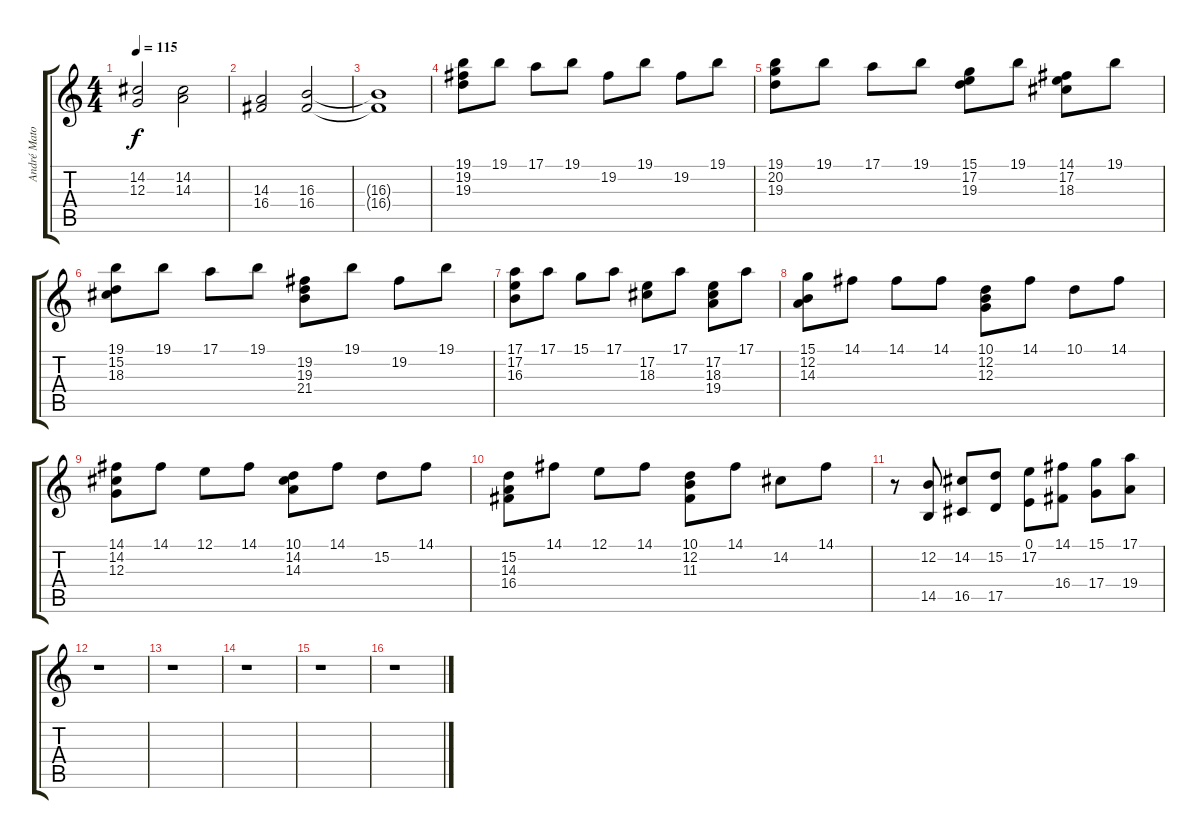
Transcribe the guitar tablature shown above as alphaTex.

\track ("André Matos (tecl)" "André Mato") {instrument stringensemble1}
\staff {score tabs}
\tuning (E4 B3 G3 D3 A2 E2) {hide}
\ts (4 4)
\tempo 115
\clef g2
\ks c
(14.2 12.3).2{dy f} (14.2 14.3).2 |
(14.3 16.4).2 (16.3 16.4).2 |
(16.3{t} 16.4{t}).1 |
(19.1 19.2 19.3).8 19.1.8 17.1.8 19.1.8 19.2.8 19.1.8 19.2.8 19.1.8 |
(19.1 20.2 19.3).8 19.1.8 17.1.8 19.1.8 (15.1 17.2 19.3).8 19.1.8 (14.1 17.2 18.3).8 19.1.8 |
(19.1 15.2 18.3).8 19.1.8 17.1.8 19.1.8 (19.2 19.3 21.4).8 19.1.8 19.2.8 19.1.8 |
(17.1 17.2 16.3).8 17.1.8 15.1.8 17.1.8 (17.2 18.3).8 17.1.8 (17.2 18.3 19.4).8 17.1.8 |
(15.1 12.2 14.3).8 14.1.8 14.1.8 14.1.8 (10.1 12.2 12.3).8 14.1.8 10.1.8 14.1.8 |
(14.1 14.2 12.3).8 14.1.8 12.1.8 14.1.8 (10.1 14.2 14.3).8 14.1.8 15.2.8 14.1.8 |
(15.2 14.3 16.4).8 14.1.8 12.1.8 14.1.8 (10.1 12.2 11.3).8 14.1.8 14.2.8 14.1.8 |
r.8 (12.2 14.5).8 (14.2 16.5).8 (15.2 17.5).8 (0.1 17.2).8 (14.1 16.4).8 (15.1 17.4).8 (17.1 19.4).8 |
r.1 |
r.1 |
r.1 |
r.1 |
r.1
